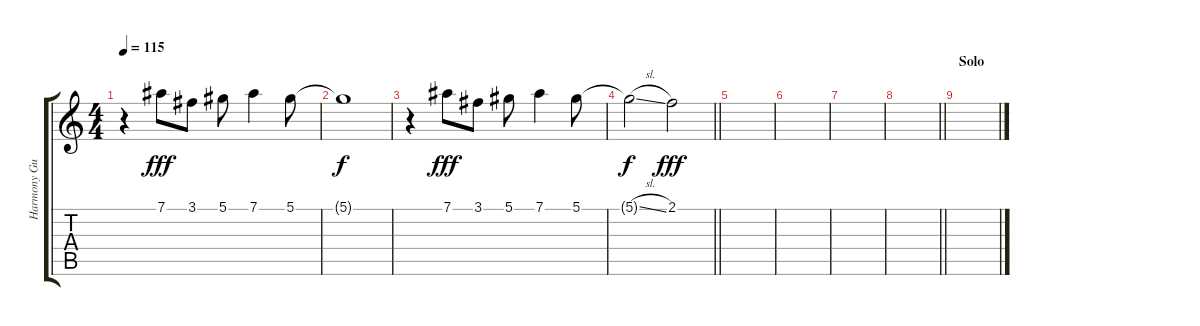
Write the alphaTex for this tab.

\track ("Harmony Guitar" "Harmony Gu") {instrument distortionguitar}
\staff {score tabs}
\tuning (Eb4 Bb3 Gb3 Db3 Ab2 Db2) {hide}
\ts (4 4)
\tempo 115
\clef g2
\ks c
r.4{dy fff} 7.1.8 3.1.8 5.1.8 7.1.4 5.1.8 |
5.1{t}.1{dy f} |
r.4 7.1.8{dy fff} 3.1.8 5.1.8 7.1.4 5.1.8 |
\barLineRight lightlight
5.1{sl t}.2{dy f} 2.1.2{dy fff} |
|
|
|
\barLineRight lightlight
|
\section ("" "Solo")
